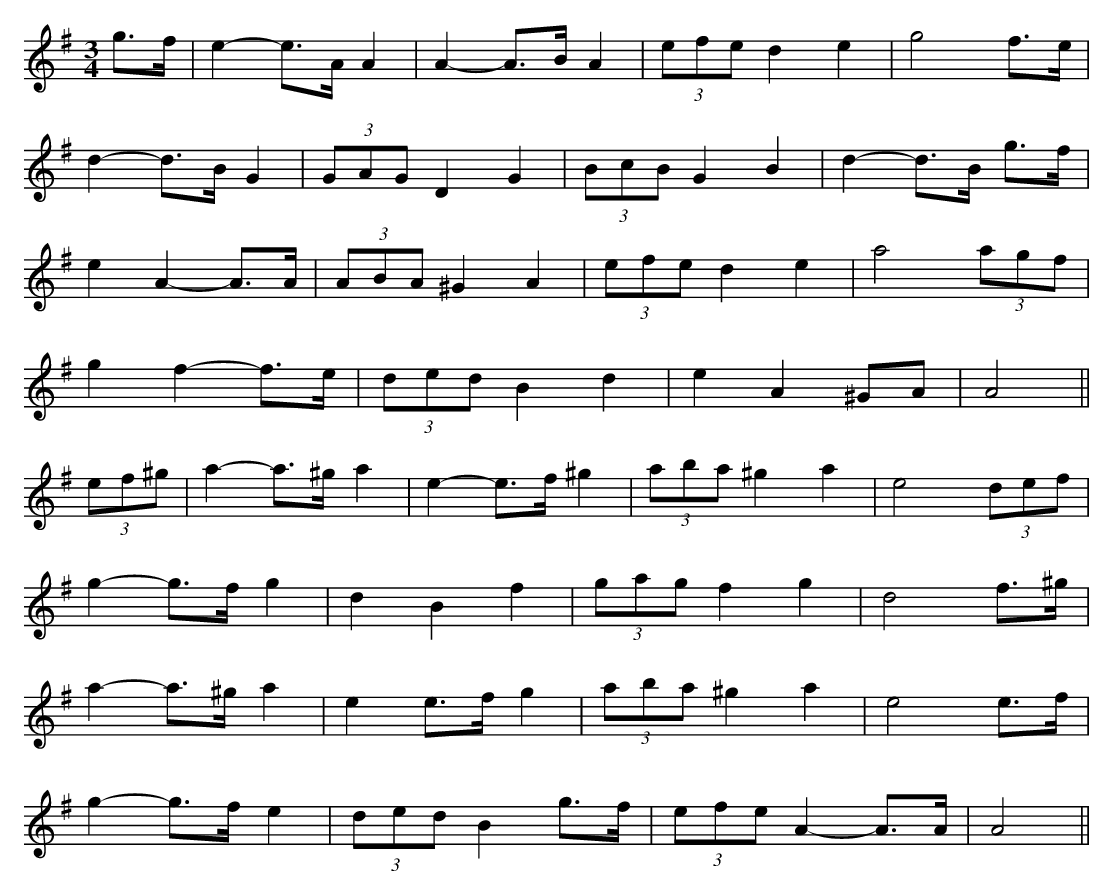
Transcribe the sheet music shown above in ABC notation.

X:1
M:3/4
K:Ador
g>f|e2- e>A A2|A2- A>B A2|(3efe d2 e2|g4 f>e|
d2- d>B G2|(3GAG D2 G2|(3BcB G2 B2|d2- d>B g>f|
e2 A2- A>A|(3ABA ^G2 A2|(3efe d2 e2|a4 (3agf|
g2 f2- f>e|(3ded B2 d2|e2 A2 ^GA|A4||
(3ef^g|a2- a>^g a2|e2- e>f ^g2|(3aba ^g2 a2|e4 (3def|
g2- g>f g2|d2 B2 f2|(3gag f2 g2|d4 f>^g|
a2- a>^g a2|e2 e>f g2|(3aba ^g2 a2|e4 e>f|
g2- g>f e2|(3ded B2 g>f|(3efe A2- A>A|A4||
